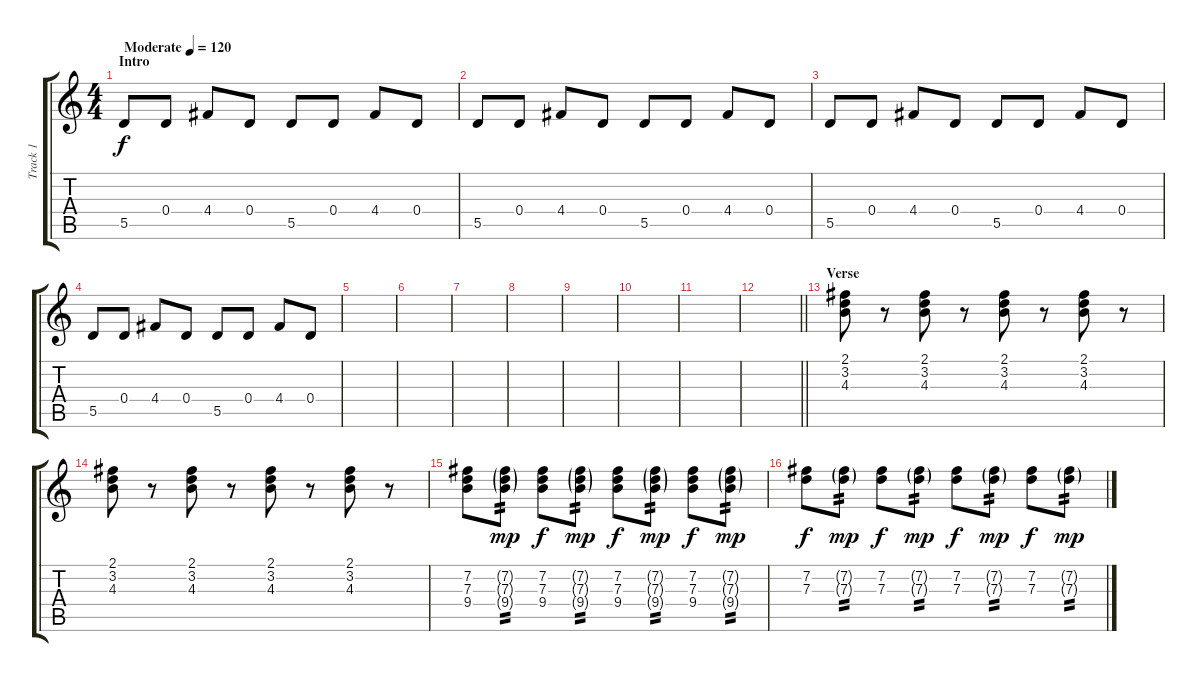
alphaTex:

\track ("Track 1" "Track 1") {instrument distortionguitar}
\staff {score tabs}
\tuning (E4 B3 G3 D3 A2 E2) {hide}
\ts (4 4)
\section ("" "Intro")
\tempo (120 "Moderate")
\clef g2
\ks c
5.5.8{dy f instrument distortionguitar} 0.4.8 4.4.8 0.4.8 5.5.8 0.4.8 4.4.8 0.4.8 |
5.5.8 0.4.8 4.4.8 0.4.8 5.5.8 0.4.8 4.4.8 0.4.8 |
5.5.8 0.4.8 4.4.8 0.4.8 5.5.8 0.4.8 4.4.8 0.4.8 |
5.5.8 0.4.8 4.4.8 0.4.8 5.5.8 0.4.8 4.4.8 0.4.8 |
|
|
|
|
|
|
|
\barLineRight lightlight
|
\section ("" "Verse")
(2.1 3.2 4.3).8{balance 16} r.8 (2.1 3.2 4.3).8 r.8 (2.1 3.2 4.3).8 r.8 (2.1 3.2 4.3).8 r.8 |
(2.1 3.2 4.3).8 r.8 (2.1 3.2 4.3).8 r.8 (2.1 3.2 4.3).8 r.8 (2.1 3.2 4.3).8 r.8 |
(7.2 7.3 9.4).8 (7.2{g} 7.3{g} 9.4{g}).8{tp 2 dy mp} (7.2 7.3 9.4).8{dy f} (7.2{g} 7.3{g} 9.4{g}).8{tp 2 dy mp} (7.2 7.3 9.4).8{dy f} (7.2{g} 7.3{g} 9.4{g}).8{tp 2 dy mp} (7.2 7.3 9.4).8{dy f} (7.2{g} 7.3{g} 9.4{g}).8{tp 2 dy mp} |
(7.2 7.3).8{dy f} (7.2{g} 7.3{g}).8{tp 2 dy mp} (7.2 7.3).8{dy f} (7.2{g} 7.3{g}).8{tp 2 dy mp} (7.2 7.3).8{dy f} (7.2{g} 7.3{g}).8{tp 2 dy mp} (7.2 7.3).8{dy f} (7.2{g} 7.3{g}).8{tp 2 dy mp}
